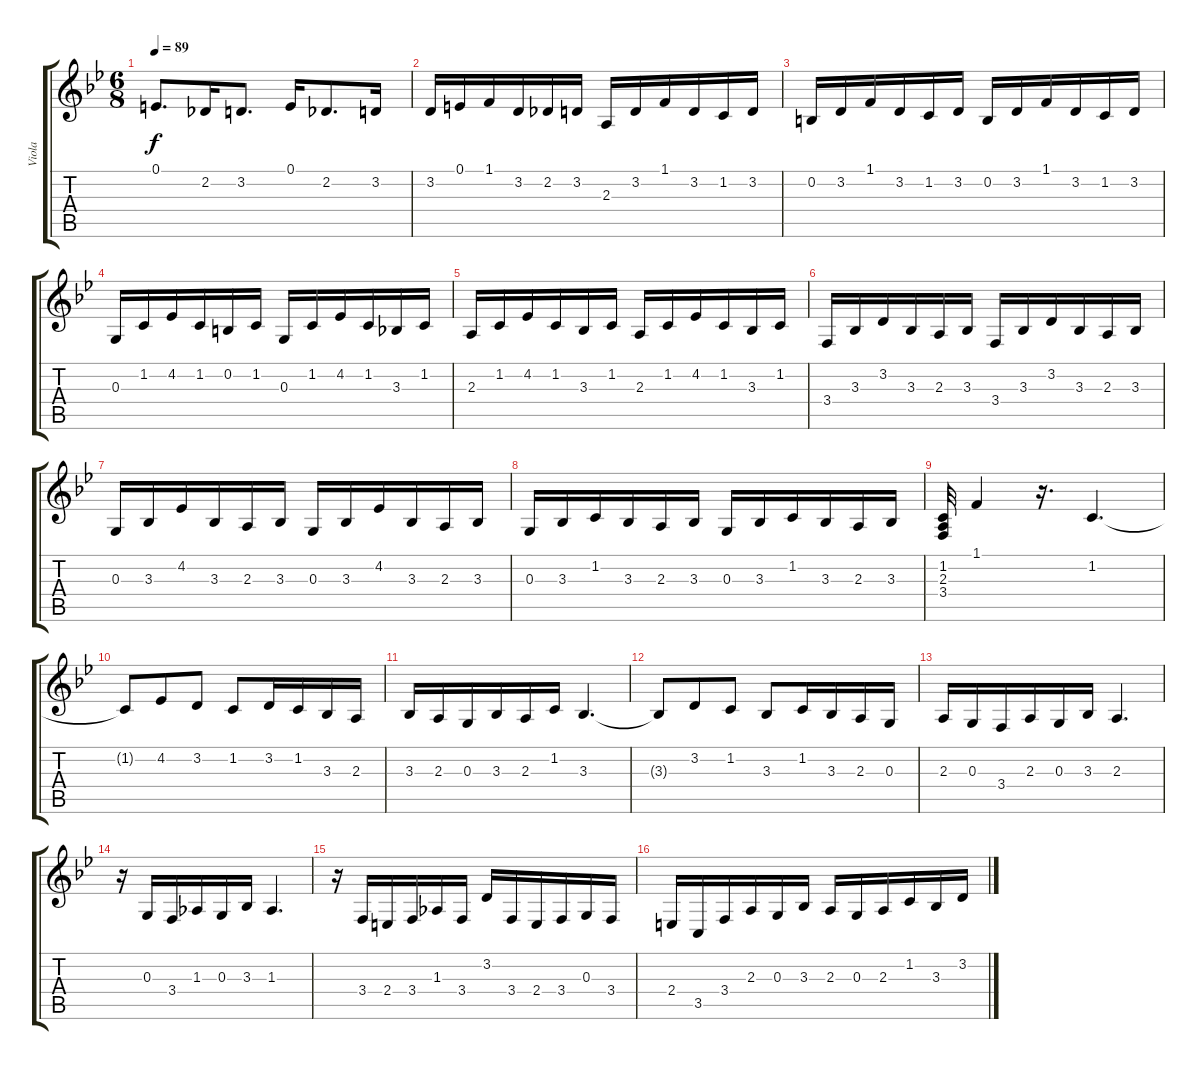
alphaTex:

\track ("Viola" "Viola") {instrument viola}
\staff {score tabs}
\tuning (E4 B3 G3 D3 A2 E2) {hide}
\ts (6 8)
\tempo 89
\clef g2
\ks gminor
0.1.8{d dy f} 2.2.16 3.2.8{d} 0.1.16 2.2.8{d} 3.2.16 |
3.2.16 0.1.16 1.1.16 3.2.16 2.2.16 3.2.16 2.3.16 3.2.16 1.1.16 3.2.16 1.2.16 3.2.16 |
0.2.16 3.2.16 1.1.16 3.2.16 1.2.16 3.2.16 0.2.16 3.2.16 1.1.16 3.2.16 1.2.16 3.2.16 |
0.3.16 1.2.16 4.2.16 1.2.16 0.2.16 1.2.16 0.3.16 1.2.16 4.2.16 1.2.16 3.3.16 1.2.16 |
2.3.16 1.2.16 4.2.16 1.2.16 3.3.16 1.2.16 2.3.16 1.2.16 4.2.16 1.2.16 3.3.16 1.2.16 |
3.4.16 3.3.16 3.2.16 3.3.16 2.3.16 3.3.16 3.4.16 3.3.16 3.2.16 3.3.16 2.3.16 3.3.16 |
0.3.16 3.3.16 4.2.16 3.3.16 2.3.16 3.3.16 0.3.16 3.3.16 4.2.16 3.3.16 2.3.16 3.3.16 |
0.3.16 3.3.16 1.2.16 3.3.16 2.3.16 3.3.16 0.3.16 3.3.16 1.2.16 3.3.16 2.3.16 3.3.16 |
(1.2 2.3 3.4).32 1.1.4 r.16{d} 1.2.4{d} |
1.2{t}.8 4.2.8 3.2.8 1.2.8 3.2.16 1.2.16 3.3.16 2.3.16 |
3.3.16 2.3.16 0.3.16 3.3.16 2.3.16 1.2.16 3.3.4{d} |
3.3{t}.8 3.2.8 1.2.8 3.3.8 1.2.16 3.3.16 2.3.16 0.3.16 |
2.3.16 0.3.16 3.4.16 2.3.16 0.3.16 3.3.16 2.3.4{d} |
r.16 0.3.16 3.4.16 1.3.16 0.3.16 3.3.16 1.3.4{d} |
r.16 3.4.16 2.4.16 3.4.16 1.3.16 3.4.16 3.2.16 3.4.16 2.4.16 3.4.16 0.3.16 3.4.16 |
2.4.16 3.5.16 3.4.16 2.3.16 0.3.16 3.3.16 2.3.16 0.3.16 2.3.16 1.2.16 3.3.16 3.2.16
